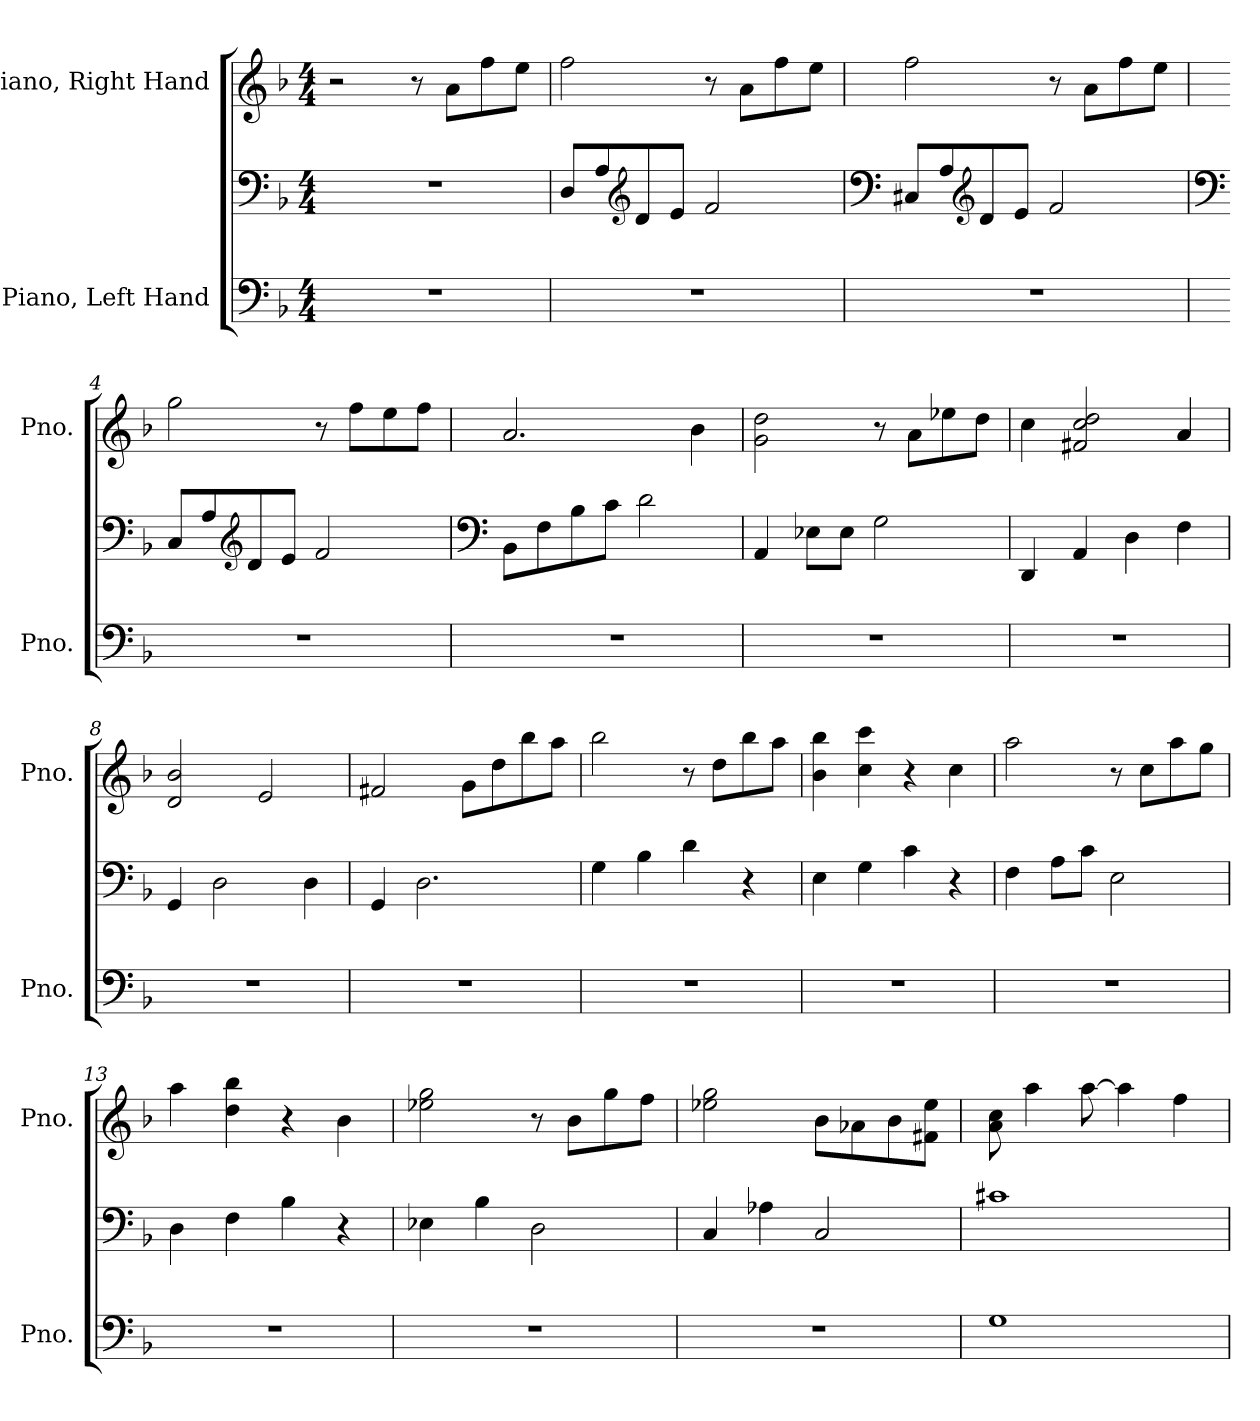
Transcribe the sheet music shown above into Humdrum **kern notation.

**kern	**kern	**kern
*part2	*part2	*part1
*staff3	*staff2	*staff1
*I"Piano, Left Hand	*	*I"Piano, Right Hand
*I'Pno.	*	*I'Pno.
*clefF4	*clefF4	*clefG2
*k[b-]	*k[b-]	*k[b-]
*M4/4	*M4/4	*M4/4
*MM100	*MM100	*MM100
=1	=1	=1
1r	1r	2r
.	.	8r
.	.	8a\L
.	.	8ff\
.	.	8ee\J
=2	=2	=2
1r	8D/L	2ff\
.	8A/	.
*	*clefG2	*
.	8d/	.
.	8e/J	.
.	2f/	8r
.	.	8a\L
.	.	8ff\
.	.	8ee\J
=3	=3	=3
*	*clefF4	*
1r	8C#X/L	2ff\
.	8A/	.
*	*clefG2	*
.	8d/	.
.	8e/J	.
.	2f/	8r
.	.	8a\L
.	.	8ff\
.	.	8ee\J
!!LO:LB:g=z
=4	=4	=4
*	*clefF4	*
1r	8C/L	2gg\
.	8A/	.
*	*clefG2	*
.	8d/	.
.	8e/J	.
.	2f/	8r
.	.	8ff\L
.	.	8ee\
.	.	8ff\J
=5	=5	=5
*	*clefF4	*
1r	8BB-\L	2.a/
.	8F\	.
.	8B-\	.
.	8c\J	.
.	2d\	.
.	.	4b-\
=6	=6	=6
1r	4AA/	2g\ 2dd\
.	8E-X\L	.
.	8E-\J	.
.	2G\	8r
.	.	8a\L
.	.	8ee-X\
.	.	8dd\J
=7	=7	=7
1r	4DD/	4cc\
.	4AA/	2f#X/ 2cc/ 2dd/
.	4D\	.
.	4F\	4a/
=8	=8	=8
1r	4GG/	2d/ 2b-/
.	2D\	.
.	.	2e/
.	4D\	.
=9	=9	=9
1r	4GG/	2f#X/
.	2.D\	.
.	.	8g\L
.	.	8dd\
.	.	8bb-\
.	.	8aa\J
!!LO:LB:g=z
=10	=10	=10
1r	4G\	2bb-\
.	4B-\	.
.	4d\	8r
.	.	8dd\L
.	4r	8bb-\
.	.	8aa\J
=11	=11	=11
1r	4E\	4b-\ 4bb-\
.	4G\	4cc\ 4ccc\
.	4c\	4r
.	4r	4cc\
=12	=12	=12
1r	4F\	2aa\
.	8A\L	.
.	8c\J	.
.	2E\	8r
.	.	8cc\L
.	.	8aa\
.	.	8gg\J
=13	=13	=13
1r	4D\	4aa\
.	4F\	4dd\ 4bb-\
.	4B-\	4r
.	4r	4b-\
=14	=14	=14
1r	4E-X\	2ee-X\ 2gg\
.	4B-\	.
.	2D\	8r
.	.	8b-\L
.	.	8gg\
.	.	8ff\J
=15	=15	=15
1r	4C/	2ee-X\ 2gg\
.	4A-X\	.
.	2C/	8b-\L
.	.	8a-X\
.	.	8b-\
.	.	8f#X\ 8ee-\J
!!LO:LB:g=z
=16	=16	=16
1G	1c#X	8a\ 8cc\
.	.	4aa\
.	.	[8aa\
.	.	4aa\]
.	.	4ff\
=	=	=
*-	*-	*-
